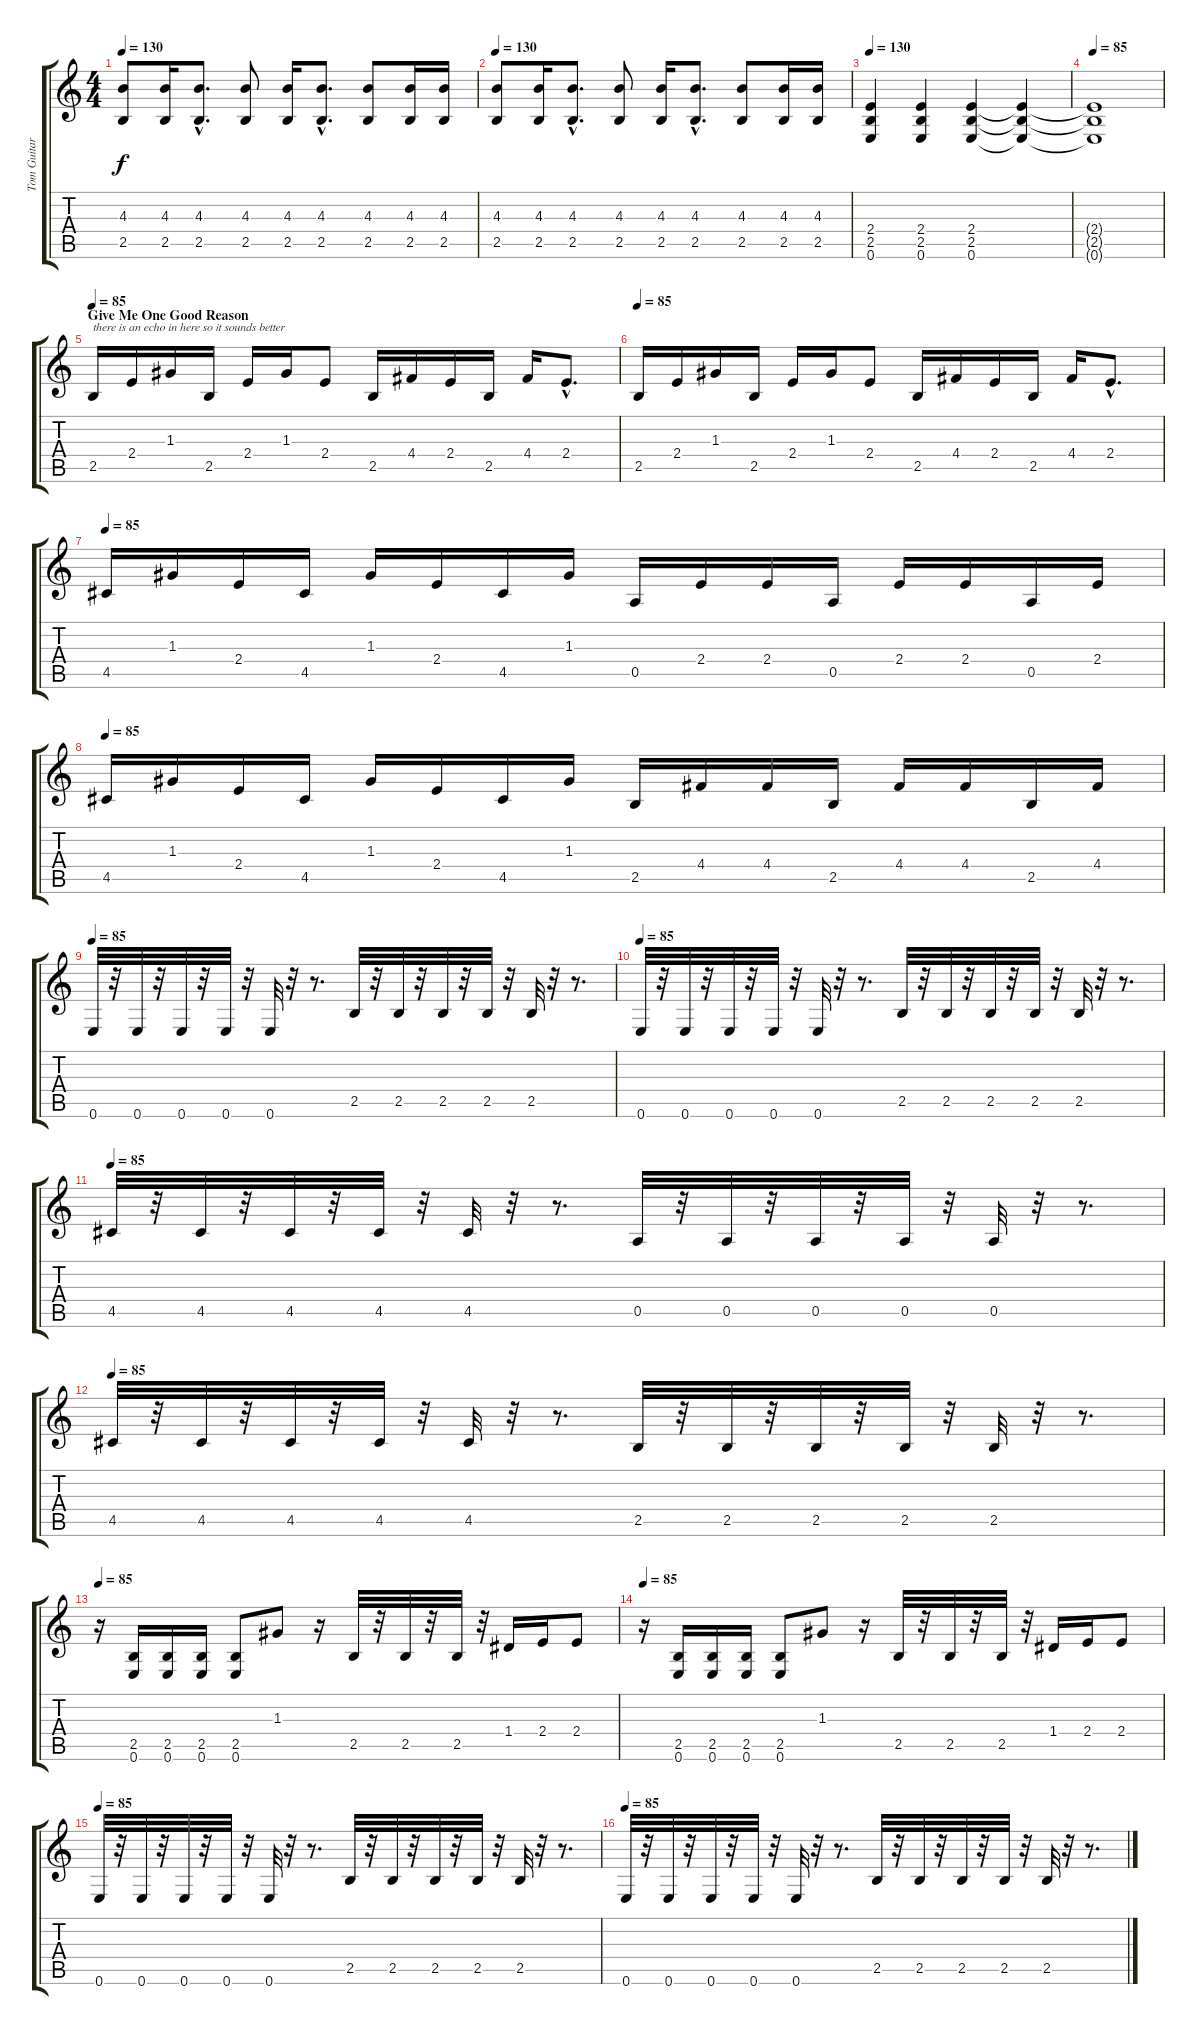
\track ("Tom Guitar 1" "Tom Guitar") {instrument distortionguitar}
\staff {score tabs}
\tuning (E4 B3 G3 D3 A2 E2) {hide}
\ts (4 4)
\tempo 130
\clef g2
\ks c
(4.3 2.5).8{dy f} (4.3 2.5).16 (4.3{hac} 2.5{hac}).8{d} (4.3 2.5).8 (4.3 2.5).16 (4.3{hac} 2.5{hac}).8{d} (4.3 2.5).8 (4.3 2.5).16 (4.3 2.5).16 |
\tempo 130
(4.3 2.5).8 (4.3 2.5).16 (4.3{hac} 2.5{hac}).8{d} (4.3 2.5).8 (4.3 2.5).16 (4.3{hac} 2.5{hac}).8{d} (4.3 2.5).8 (4.3 2.5).16 (4.3 2.5).16 |
\tempo 130
(2.4 2.5 0.6).4 (2.4 2.5 0.6).4 (2.4 2.5 0.6).4{volume 0} (2.4{t} 2.5{t} 0.6{t}).4 |
\tempo 85
(2.4{t} 2.5{t} 0.6{t}).1 |
\section ("" "Give Me One Good Reason")
\tempo 85
2.5.16{txt "there is an echo in here so it sounds better" volume 14 instrument electricguitarclean} 2.4.16 1.3.16 2.5.16 2.4.16 1.3.16 2.4.8 2.5.16 4.4.16 2.4.16 2.5.16 4.4.16 2.4{hac}.8{d} |
\tempo 85
2.5.16{volume 14 instrument electricguitarclean} 2.4.16 1.3.16 2.5.16 2.4.16 1.3.16 2.4.8 2.5.16 4.4.16 2.4.16 2.5.16 4.4.16 2.4{hac}.8{d} |
\tempo 85
4.5.16{instrument electricguitarclean} 1.3.16 2.4.16 4.5.16 1.3.16 2.4.16 4.5.16 1.3.16 0.5.16 2.4.16 2.4.16 0.5.16 2.4.16 2.4.16 0.5.16 2.4.16 |
\tempo 85
4.5.16{instrument electricguitarclean} 1.3.16 2.4.16 4.5.16 1.3.16 2.4.16 4.5.16 1.3.16 2.5.16 4.4.16 4.4.16 2.5.16 4.4.16 4.4.16 2.5.16 4.4.16 |
\tempo 85
0.6.32{instrument distortionguitar} r.32 0.6.32 r.32 0.6.32 r.32 0.6.32 r.32 0.6.32 r.32 r.8{d} 2.5.32 r.32 2.5.32 r.32 2.5.32 r.32 2.5.32 r.32 2.5.32 r.32 r.8{d} |
\tempo 85
0.6.32 r.32 0.6.32 r.32 0.6.32 r.32 0.6.32 r.32 0.6.32 r.32 r.8{d} 2.5.32 r.32 2.5.32 r.32 2.5.32 r.32 2.5.32 r.32 2.5.32 r.32 r.8{d} |
\tempo 85
4.5.32 r.32 4.5.32 r.32 4.5.32 r.32 4.5.32 r.32 4.5.32 r.32 r.8{d} 0.5.32 r.32 0.5.32 r.32 0.5.32 r.32 0.5.32 r.32 0.5.32 r.32 r.8{d} |
\tempo 85
4.5.32 r.32 4.5.32 r.32 4.5.32 r.32 4.5.32 r.32 4.5.32 r.32 r.8{d} 2.5.32 r.32 2.5.32 r.32 2.5.32 r.32 2.5.32 r.32 2.5.32 r.32 r.8{d} |
\tempo 85
r.16 (2.5 0.6).16 (2.5 0.6).16 (2.5 0.6).16 (2.5 0.6).8 1.3.8 r.16 2.5.32 r.32 2.5.32 r.32 2.5.32 r.32 1.4.16 2.4.16 2.4.8 |
\tempo 85
r.16 (2.5 0.6).16 (2.5 0.6).16 (2.5 0.6).16 (2.5 0.6).8 1.3.8 r.16 2.5.32 r.32 2.5.32 r.32 2.5.32 r.32 1.4.16 2.4.16 2.4.8 |
\tempo 85
0.6.32 r.32 0.6.32 r.32 0.6.32 r.32 0.6.32 r.32 0.6.32 r.32 r.8{d} 2.5.32 r.32 2.5.32 r.32 2.5.32 r.32 2.5.32 r.32 2.5.32 r.32 r.8{d} |
\tempo 85
0.6.32 r.32 0.6.32 r.32 0.6.32 r.32 0.6.32 r.32 0.6.32 r.32 r.8{d} 2.5.32 r.32 2.5.32 r.32 2.5.32 r.32 2.5.32 r.32 2.5.32 r.32 r.8{d}
